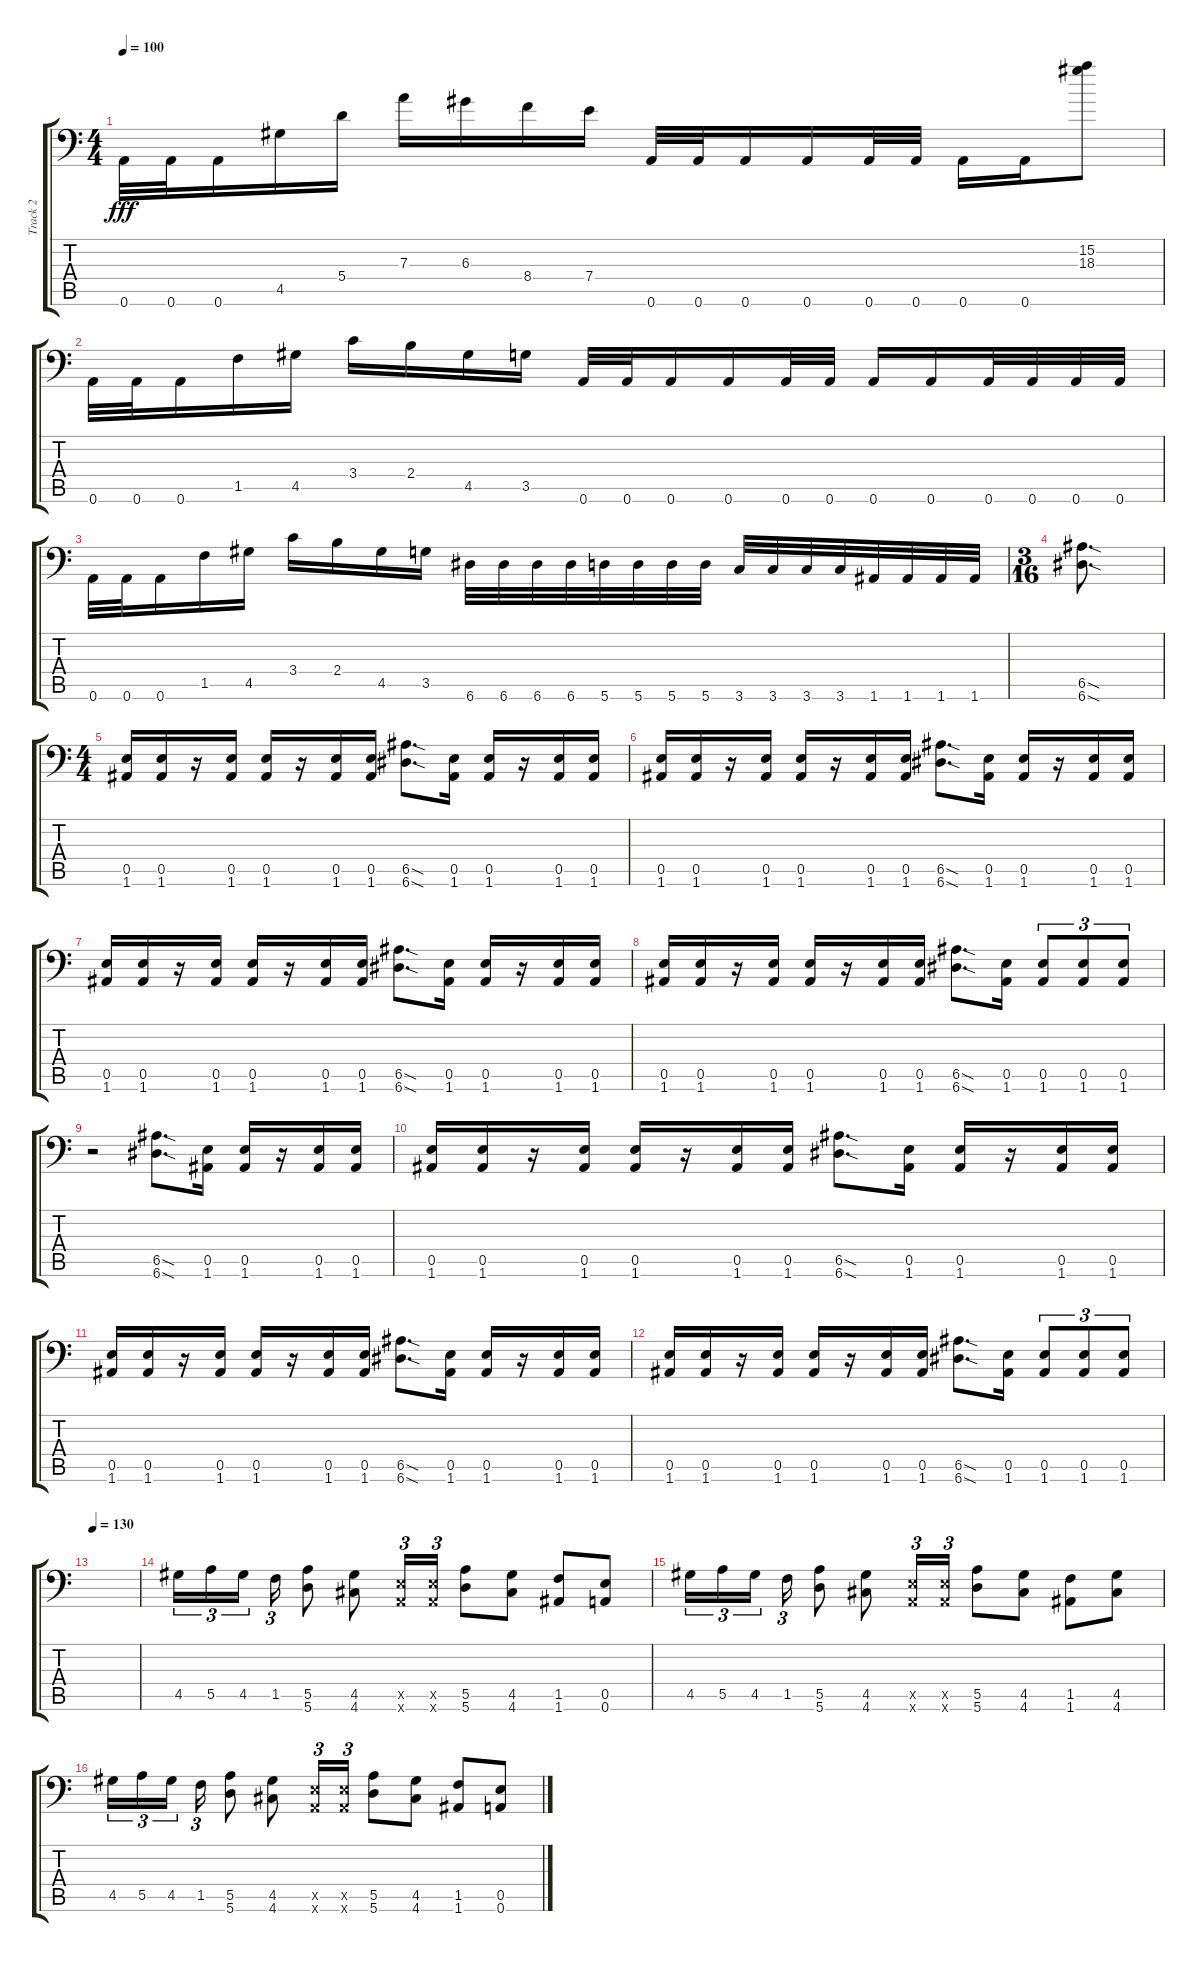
\track ("Track 2" "Track 2") {instrument distortionguitar}
\staff {score tabs}
\tuning (B3 Gb3 D3 A2 E2 A1) {hide}
\ts (4 4)
\tempo 100
\clef f4
\ks c
0.6.32{dy fff} 0.6.32 0.6.16 4.5.16 5.4.16 7.3.16 6.3.16 8.4.16 7.4.16 0.6.32 0.6.32 0.6.16 0.6.16 0.6.32 0.6.32 0.6.16 0.6.16 (15.2 18.3).8 |
0.6.32 0.6.32 0.6.16 1.5.16 4.5.16 3.4.16 2.4.16 4.5.16 3.5.16 0.6.32 0.6.32 0.6.16 0.6.16 0.6.32 0.6.32 0.6.16 0.6.16 0.6.32 0.6.32 0.6.32 0.6.32 |
0.6.32 0.6.32 0.6.16 1.5.16 4.5.16 3.4.16 2.4.16 4.5.16 3.5.16 6.6.32 6.6.32 6.6.32 6.6.32 5.6.32 5.6.32 5.6.32 5.6.32 3.6.32 3.6.32 3.6.32 3.6.32 1.6.32 1.6.32 1.6.32 1.6.32 |
\ts (3 16)
(6.5{sod} 6.6{sod}).8{d} |
\ts (4 4)
(0.5 1.6).16 (0.5 1.6).16 r.16 (0.5 1.6).16 (0.5 1.6).16 r.16 (0.5 1.6).16 (0.5 1.6).16 (6.5{sod} 6.6{sod}).8{d} (0.5 1.6).16 (0.5 1.6).16 r.16 (0.5 1.6).16 (0.5 1.6).16 |
(0.5 1.6).16 (0.5 1.6).16 r.16 (0.5 1.6).16 (0.5 1.6).16 r.16 (0.5 1.6).16 (0.5 1.6).16 (6.5{sod} 6.6{sod}).8{d} (0.5 1.6).16 (0.5 1.6).16 r.16 (0.5 1.6).16 (0.5 1.6).16 |
(0.5 1.6).16 (0.5 1.6).16 r.16 (0.5 1.6).16 (0.5 1.6).16 r.16 (0.5 1.6).16 (0.5 1.6).16 (6.5{sod} 6.6{sod}).8{d} (0.5 1.6).16 (0.5 1.6).16 r.16 (0.5 1.6).16 (0.5 1.6).16 |
(0.5 1.6).16 (0.5 1.6).16 r.16 (0.5 1.6).16 (0.5 1.6).16 r.16 (0.5 1.6).16 (0.5 1.6).16 (6.5{sod} 6.6{sod}).8{d} (0.5 1.6).16 (0.5 1.6).8{tu (3 2)} (0.5 1.6).8{tu (3 2)} (0.5 1.6).8{tu (3 2)} |
r.2 (6.5{sod} 6.6{sod}).8{d} (0.5 1.6).16 (0.5 1.6).16 r.16 (0.5 1.6).16 (0.5 1.6).16 |
(0.5 1.6).16 (0.5 1.6).16 r.16 (0.5 1.6).16 (0.5 1.6).16 r.16 (0.5 1.6).16 (0.5 1.6).16 (6.5{sod} 6.6{sod}).8{d} (0.5 1.6).16 (0.5 1.6).16 r.16 (0.5 1.6).16 (0.5 1.6).16 |
(0.5 1.6).16 (0.5 1.6).16 r.16 (0.5 1.6).16 (0.5 1.6).16 r.16 (0.5 1.6).16 (0.5 1.6).16 (6.5{sod} 6.6{sod}).8{d} (0.5 1.6).16 (0.5 1.6).16 r.16 (0.5 1.6).16 (0.5 1.6).16 |
(0.5 1.6).16 (0.5 1.6).16 r.16 (0.5 1.6).16 (0.5 1.6).16 r.16 (0.5 1.6).16 (0.5 1.6).16 (6.5{sod} 6.6{sod}).8{d} (0.5 1.6).16 (0.5 1.6).8{tu (3 2)} (0.5 1.6).8{tu (3 2)} (0.5 1.6).8{tu (3 2)} |
\tempo 130
|
4.5.16{tu (3 2)} 5.5.16{tu (3 2)} 4.5.16{tu (3 2) beam splitsecondary} 1.5.16{tu (3 2)} (5.5 5.6).8 (4.5 4.6).8 (0.5{x} 0.6{x}).16{tu (3 2)} (0.5{x} 0.6{x}).16{tu (3 2)} (5.5 5.6).8 (4.5 4.6).8 (1.5 1.6).8 (0.5 0.6).8 |
4.5.16{tu (3 2)} 5.5.16{tu (3 2)} 4.5.16{tu (3 2) beam splitsecondary} 1.5.16{tu (3 2)} (5.5 5.6).8 (4.5 4.6).8 (0.5{x} 0.6{x}).16{tu (3 2)} (0.5{x} 0.6{x}).16{tu (3 2)} (5.5 5.6).8 (4.5 4.6).8 (1.5 1.6).8 (4.5 4.6).8 |
4.5.16{tu (3 2)} 5.5.16{tu (3 2)} 4.5.16{tu (3 2) beam splitsecondary} 1.5.16{tu (3 2)} (5.5 5.6).8 (4.5 4.6).8 (0.5{x} 0.6{x}).16{tu (3 2)} (0.5{x} 0.6{x}).16{tu (3 2)} (5.5 5.6).8 (4.5 4.6).8 (1.5 1.6).8 (0.5 0.6).8
